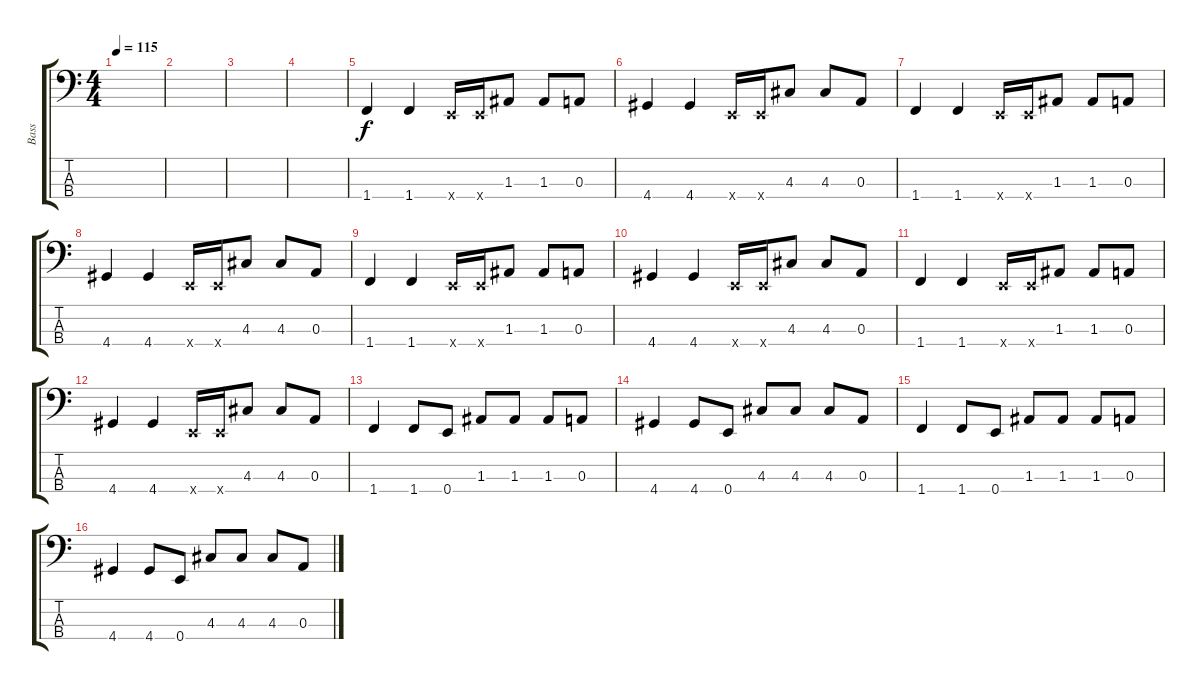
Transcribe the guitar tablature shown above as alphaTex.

\track ("Bass" "Bass") {instrument electricbassfinger}
\staff {score tabs}
\tuning (G2 D2 A1 E1) {hide}
\ts (4 4)
\tempo 115
\clef f4
\ks c
|
|
|
|
1.4.4 1.4.4 0.4{x}.16 0.4{x}.16 1.3.8 1.3.8 0.3.8 |
4.4.4 4.4.4 0.4{x}.16 0.4{x}.16 4.3.8 4.3.8 0.3.8 |
1.4.4 1.4.4 0.4{x}.16 0.4{x}.16 1.3.8 1.3.8 0.3.8 |
4.4.4 4.4.4 0.4{x}.16 0.4{x}.16 4.3.8 4.3.8 0.3.8 |
1.4.4 1.4.4 0.4{x}.16 0.4{x}.16 1.3.8 1.3.8 0.3.8 |
4.4.4 4.4.4 0.4{x}.16 0.4{x}.16 4.3.8 4.3.8 0.3.8 |
1.4.4 1.4.4 0.4{x}.16 0.4{x}.16 1.3.8 1.3.8 0.3.8 |
4.4.4 4.4.4 0.4{x}.16 0.4{x}.16 4.3.8 4.3.8 0.3.8 |
1.4.4 1.4.8 0.4.8 1.3.8 1.3.8 1.3.8 0.3.8 |
4.4.4 4.4.8 0.4.8 4.3.8 4.3.8 4.3.8 0.3.8 |
1.4.4 1.4.8 0.4.8 1.3.8 1.3.8 1.3.8 0.3.8 |
4.4.4 4.4.8 0.4.8 4.3.8 4.3.8 4.3.8 0.3.8
